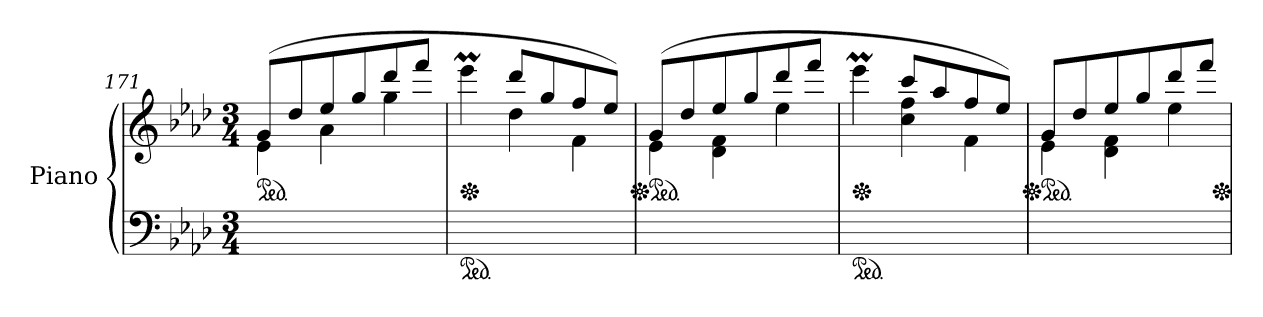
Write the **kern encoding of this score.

**kern	**kern
*part1	*part1
*staff2	*staff1
*I"Piano	*
*I'Pno.	*
*clefF4	*clefG2
*k[b-e-a-d-]	*k[b-e-a-d-]
*M3/4	*M3/4
=171	=171
*	*^
*	*ped	*
2.ryy	(>8g/L	4e-\
.	8dd-/	.
.	8ee-/	4a-\
.	8gg/	.
.	8ddd-/	4gg\
.	8fff/J	.
=172	=172	=172
*ped	*	*
*	*Xped	*
4ryy	4eee-M\	4ryy
2ryy	8ddd-/L	4dd-\
.	8gg/	.
.	8ff/	4f\
.	8ee-/J)	.
=173	=173	=173
*	*Xped	*
*	*ped	*
2.ryy	(>8g/L	4e-\
.	8dd-/	.
.	8ee-/	4d-\ 4f\
.	8gg/	.
.	8ddd-/	4ee-\
.	8fff/J	.
=174	=174	=174
*ped	*	*
*	*Xped	*
4ryy	4eee-M\	4ryy
2ryy	8ccc/L	4cc\ 4ff\
.	8aa-/	.
.	8ff/	4f\
.	8ee-/J)	.
=175	=175	=175
*	*Xped	*
*	*ped	*
2.ryy	8g/L	4e-\
.	8dd-/	.
.	8ee-/	4d-\ 4f\
.	8gg/	.
.	8ddd-/	4ee-\
.	8fff/J	.
*	*v	*v
*	*Xped
=	=
*-	*-
